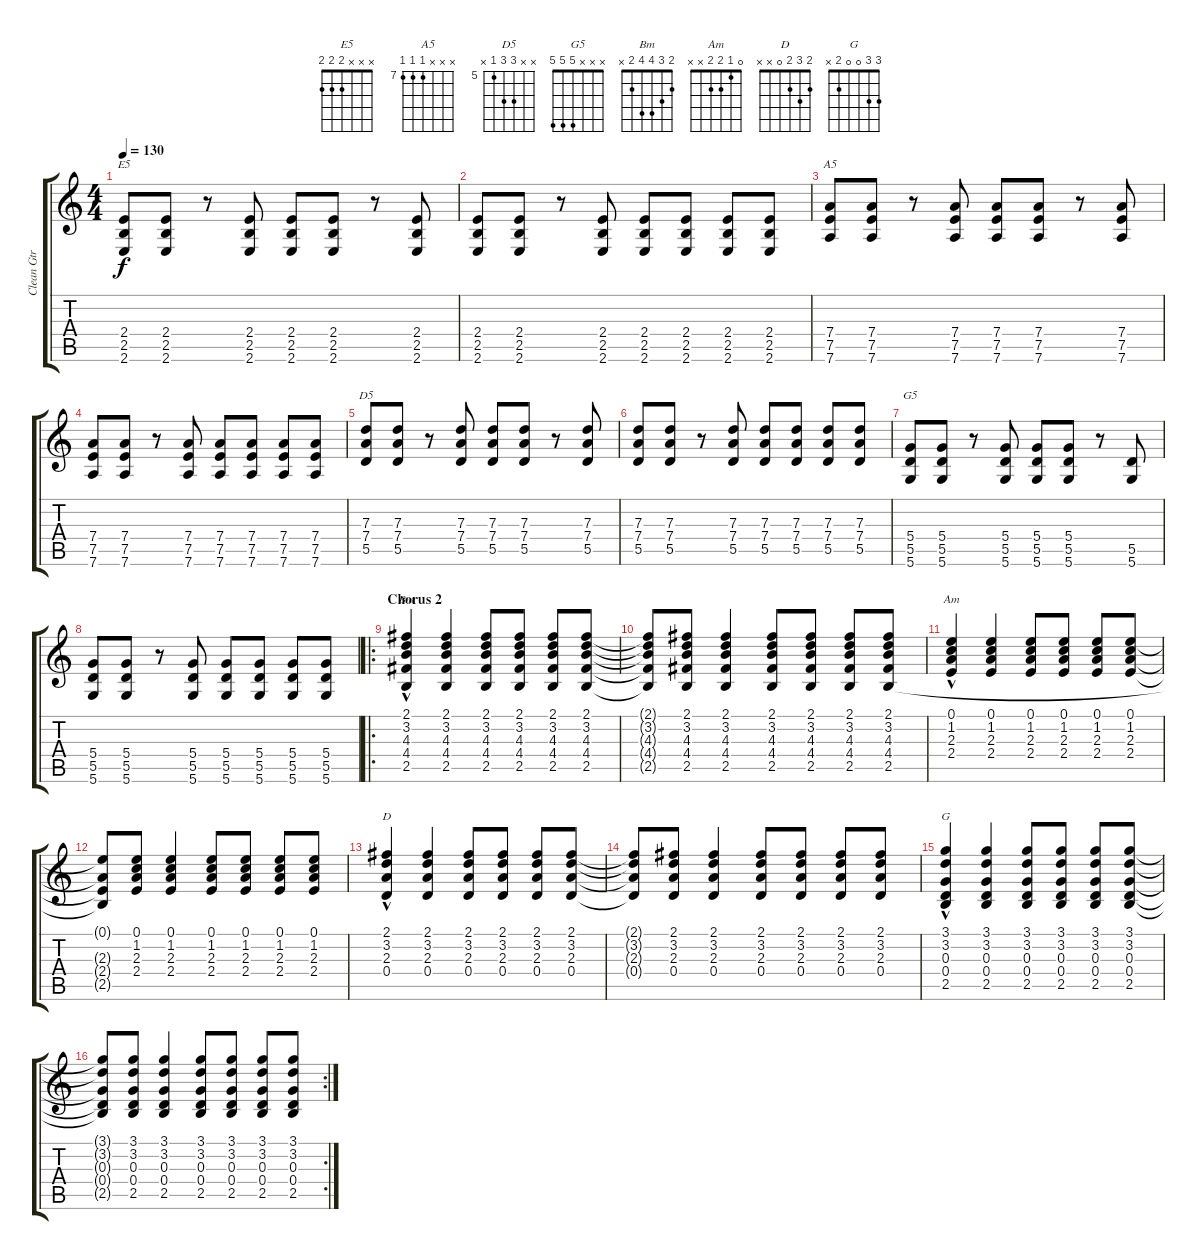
\track ("Clean Gtr" "Clean Gtr") {instrument acousticguitarsteel}
\staff {score tabs}
\tuning (E4 B3 G3 D3 A2 D2) {hide}
\chord ("E5" x x x 2 2 2)
\chord ("A5" x x x 7 7 7) {firstfret 7}
\chord ("D5" x x 7 7 5 x) {firstfret 5}
\chord ("G5" x x x 5 5 5)
\chord ("Bm" 2 3 4 4 2 x)
\chord ("Am" 0 1 2 2 x x)
\chord ("D" 2 3 2 0 x x)
\chord ("G" 3 3 0 0 2 x)
\ts (4 4)
\tempo 130
\clef g2
\ks c
(2.4 2.5 2.6).8{ch "E5" dy f} (2.4 2.5 2.6).8 r.8 (2.4 2.5 2.6).8 (2.4 2.5 2.6).8 (2.4 2.5 2.6).8 r.8 (2.4 2.5 2.6).8 |
(2.4 2.5 2.6).8 (2.4 2.5 2.6).8 r.8 (2.4 2.5 2.6).8 (2.4 2.5 2.6).8 (2.4 2.5 2.6).8 (2.4 2.5 2.6).8 (2.4 2.5 2.6).8 |
(7.4 7.5 7.6).8{ch "A5"} (7.4 7.5 7.6).8 r.8 (7.4 7.5 7.6).8 (7.4 7.5 7.6).8 (7.4 7.5 7.6).8 r.8 (7.4 7.5 7.6).8 |
(7.4 7.5 7.6).8 (7.4 7.5 7.6).8 r.8 (7.4 7.5 7.6).8 (7.4 7.5 7.6).8 (7.4 7.5 7.6).8 (7.4 7.5 7.6).8 (7.4 7.5 7.6).8 |
(7.3 7.4 5.5).8{ch "D5"} (7.3 7.4 5.5).8 r.8 (7.3 7.4 5.5).8 (7.3 7.4 5.5).8 (7.3 7.4 5.5).8 r.8 (7.3 7.4 5.5).8 |
(7.3 7.4 5.5).8 (7.3 7.4 5.5).8 r.8 (7.3 7.4 5.5).8 (7.3 7.4 5.5).8 (7.3 7.4 5.5).8 (7.3 7.4 5.5).8 (7.3 7.4 5.5).8 |
(5.4 5.5 5.6).8{ch "G5"} (5.4 5.5 5.6).8 r.8 (5.4 5.5 5.6).8 (5.4 5.5 5.6).8 (5.4 5.5 5.6).8 r.8 (5.5 5.6).8 |
(5.4 5.5 5.6).8 (5.4 5.5 5.6).8 r.8 (5.4 5.5 5.6).8 (5.4 5.5 5.6).8 (5.4 5.5 5.6).8 (5.4 5.5 5.6).8 (5.4 5.5 5.6).8 |
\ro
\section ("" "Chorus 2")
(2.1{hac} 3.2 4.3 4.4 2.5).4{ch "Bm"} (2.1 3.2 4.3 4.4 2.5).4 (2.1 3.2 4.3 4.4 2.5).8 (2.1 3.2 4.3 4.4 2.5).8 (2.1 3.2 4.3 4.4 2.5).8 (2.1 3.2 4.3 4.4 2.5).8 |
(2.1{t} 3.2{t} 4.3{t} 4.4{t} 2.5{t}).8 (2.1 3.2 4.3 4.4 2.5).8 (2.1 3.2 4.3 4.4 2.5).4 (2.1 3.2 4.3 4.4 2.5).8 (2.1 3.2 4.3 4.4 2.5).8 (2.1 3.2 4.3 4.4 2.5).8 (2.1 3.2 4.3 4.4 2.5).8 |
(0.1{hac} 1.2 2.3 2.4).4{ch "Am"} (0.1 1.2 2.3 2.4).4 (0.1 1.2 2.3 2.4).8 (0.1 1.2 2.3 2.4).8 (0.1 1.2 2.3 2.4).8 (0.1 1.2 2.3 2.4).8 |
(0.1{t} 2.3{t} 2.4{t} 2.5{t}).8 (0.1 1.2 2.3 2.4).8 (0.1 1.2 2.3 2.4).4 (0.1 1.2 2.3 2.4).8 (0.1 1.2 2.3 2.4).8 (0.1 1.2 2.3 2.4).8 (0.1 1.2 2.3 2.4).8 |
(2.1{hac} 3.2 2.3 0.4).4{ch "D"} (2.1 3.2 2.3 0.4).4 (2.1 3.2 2.3 0.4).8 (2.1 3.2 2.3 0.4).8 (2.1 3.2 2.3 0.4).8 (2.1 3.2 2.3 0.4).8 |
(2.1{t} 3.2{t} 2.3{t} 0.4{t}).8 (2.1 3.2 2.3 0.4).8 (2.1 3.2 2.3 0.4).4 (2.1 3.2 2.3 0.4).8 (2.1 3.2 2.3 0.4).8 (2.1 3.2 2.3 0.4).8 (2.1 3.2 2.3 0.4).8 |
(3.1{hac} 3.2 0.3 0.4 2.5).4{ch "G"} (3.1 3.2 0.3 0.4 2.5).4 (3.1 3.2 0.3 0.4 2.5).8 (3.1 3.2 0.3 0.4 2.5).8 (3.1 3.2 0.3 0.4 2.5).8 (3.1 3.2 0.3 0.4 2.5).8 |
\rc 2
(3.1{t} 3.2{t} 0.3{t} 0.4{t} 2.5{t}).8 (3.1 3.2 0.3 0.4 2.5).8 (3.1 3.2 0.3 0.4 2.5).4 (3.1 3.2 0.3 0.4 2.5).8 (3.1 3.2 0.3 0.4 2.5).8 (3.1 3.2 0.3 0.4 2.5).8 (3.1 3.2 0.3 0.4 2.5).8
